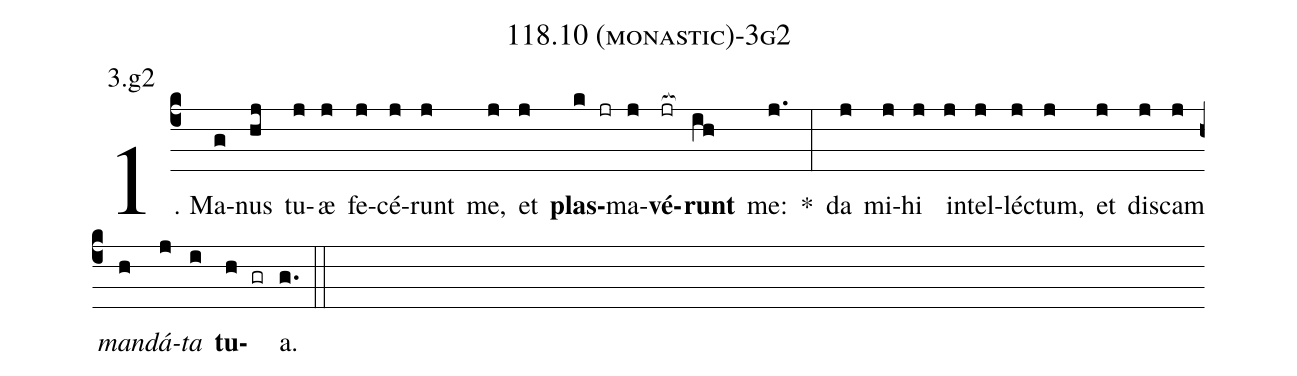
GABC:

name: 118.10 (monastic)-3g2;
annotation: 3.g2;
%%
(c4)1. Ma(g)nus(hj) tu(j)æ(j) fe(j)cé(j)runt(j) me,(j) et(j) <b>plas</b>(k jr)ma(j)<b>vé</b>(jr[ocb:1{])<b>runt</b>(ih[ocb:0}]) me:(j.) *(:) da(j) mi(j)hi(j) in(j)tel(j)léc(j)tum,(j) et(j) dis(j)cam(j) <i>man</i>(h)<i>dá</i>(j)<i>ta</i>(i) <b>tu</b>(h gr)a.(g.) (::)
